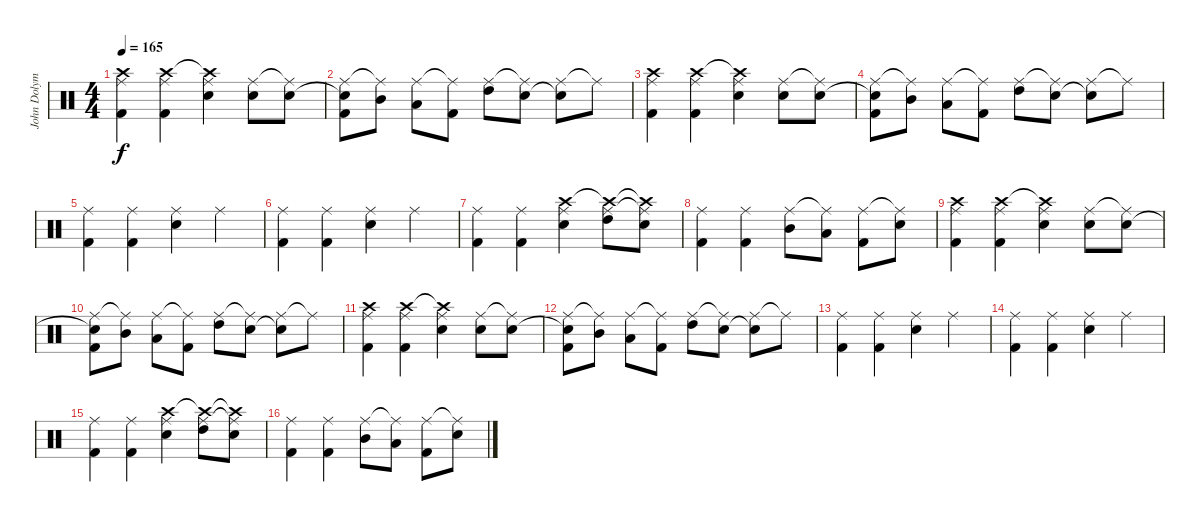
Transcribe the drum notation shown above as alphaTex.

\track ("John Dolyman" "John Dolym") {instrument percussion}
\staff {score}
\articulation defaults
\ts (4 4)
\tempo 165
\clef neutral
\ks c
("Ride (middle)" "Crash high (hit)" "Kick (hit) 2").4{dy f} ("Ride (middle)" "Crash high (hit)" "Kick (hit) 2").4 ("Ride (middle)" "Crash high (hit)"{t} "Electric Snare (hit)").4 ("Ride (middle)" "Electric Snare (hit)").8 ("Ride (middle)"{t} "Electric Snare (hit)").8 |
("Ride (middle)" "Electric Snare (hit)"{t} "Kick (hit) 2").8 ("Ride (middle)"{t} "Mid Tom (hit)").8 ("Ride (middle)" "Low Tom (hit)").8 ("Ride (middle)"{t} "Kick (hit) 2").8 ("Ride (middle)" "High Tom (hit)").8 ("Ride (middle)"{t} "Electric Snare (hit)").8 ("Ride (middle)" "Electric Snare (hit)"{t}).8 "Ride (middle)"{t}.8 |
("Ride (middle)" "Crash high (hit)" "Kick (hit) 2").4 ("Ride (middle)" "Crash high (hit)" "Kick (hit) 2").4 ("Ride (middle)" "Crash high (hit)"{t} "Electric Snare (hit)").4 ("Ride (middle)" "Electric Snare (hit)").8 ("Ride (middle)"{t} "Electric Snare (hit)").8 |
("Ride (middle)" "Electric Snare (hit)"{t} "Kick (hit) 2").8 ("Ride (middle)"{t} "Mid Tom (hit)").8 ("Ride (middle)" "Low Tom (hit)").8 ("Ride (middle)"{t} "Kick (hit) 2").8 ("Ride (middle)" "High Tom (hit)").8 ("Ride (middle)"{t} "Electric Snare (hit)").8 ("Ride (middle)" "Electric Snare (hit)"{t}).8 "Ride (middle)"{t}.8 |
("Ride (middle)" "Kick (hit) 2").4 ("Ride (middle)" "Kick (hit) 2").4 ("Ride (middle)" "Electric Snare (hit)").4 "Ride (middle)".4 |
("Ride (middle)" "Kick (hit) 2").4 ("Ride (middle)" "Kick (hit) 2").4 ("Ride (middle)" "Electric Snare (hit)").4 "Ride (middle)".4 |
("Ride (middle)" "Kick (hit) 2").4 ("Ride (middle)" "Kick (hit) 2").4 ("Ride (middle)" "Crash high (hit)" "Electric Snare (hit)").4 ("Ride (middle)" "Crash high (hit)"{t} "High Tom (hit)").8 ("Ride (middle)"{t} "Crash high (hit)"{t} "Electric Snare (hit)").8 |
("Ride (middle)" "Kick (hit) 2").4 ("Ride (middle)" "Kick (hit) 2").4 ("Ride (middle)" "Mid Tom (hit)").8 ("Ride (middle)"{t} "Low Tom (hit)").8 ("Ride (middle)" "Kick (hit) 2").8 ("Ride (middle)"{t} "Electric Snare (hit)").8 |
("Ride (middle)" "Crash high (hit)" "Kick (hit) 2").4 ("Ride (middle)" "Crash high (hit)" "Kick (hit) 2").4 ("Ride (middle)" "Crash high (hit)"{t} "Electric Snare (hit)").4 ("Ride (middle)" "Electric Snare (hit)").8 ("Ride (middle)"{t} "Electric Snare (hit)").8 |
("Ride (middle)" "Electric Snare (hit)"{t} "Kick (hit) 2").8 ("Ride (middle)"{t} "Mid Tom (hit)").8 ("Ride (middle)" "Low Tom (hit)").8 ("Ride (middle)"{t} "Kick (hit) 2").8 ("Ride (middle)" "High Tom (hit)").8 ("Ride (middle)"{t} "Electric Snare (hit)").8 ("Ride (middle)" "Electric Snare (hit)"{t}).8 "Ride (middle)"{t}.8 |
("Ride (middle)" "Crash high (hit)" "Kick (hit) 2").4 ("Ride (middle)" "Crash high (hit)" "Kick (hit) 2").4 ("Ride (middle)" "Crash high (hit)"{t} "Electric Snare (hit)").4 ("Ride (middle)" "Electric Snare (hit)").8 ("Ride (middle)"{t} "Electric Snare (hit)").8 |
("Ride (middle)" "Electric Snare (hit)"{t} "Kick (hit) 2").8 ("Ride (middle)"{t} "Mid Tom (hit)").8 ("Ride (middle)" "Low Tom (hit)").8 ("Ride (middle)"{t} "Kick (hit) 2").8 ("Ride (middle)" "High Tom (hit)").8 ("Ride (middle)"{t} "Electric Snare (hit)").8 ("Ride (middle)" "Electric Snare (hit)"{t}).8 "Ride (middle)"{t}.8 |
("Ride (middle)" "Kick (hit) 2").4 ("Ride (middle)" "Kick (hit) 2").4 ("Ride (middle)" "Electric Snare (hit)").4 "Ride (middle)".4 |
("Ride (middle)" "Kick (hit) 2").4 ("Ride (middle)" "Kick (hit) 2").4 ("Ride (middle)" "Electric Snare (hit)").4 "Ride (middle)".4 |
("Ride (middle)" "Kick (hit) 2").4 ("Ride (middle)" "Kick (hit) 2").4 ("Ride (middle)" "Crash high (hit)" "Electric Snare (hit)").4 ("Ride (middle)" "Crash high (hit)"{t} "High Tom (hit)").8 ("Ride (middle)"{t} "Crash high (hit)"{t} "Electric Snare (hit)").8 |
("Ride (middle)" "Kick (hit) 2").4 ("Ride (middle)" "Kick (hit) 2").4 ("Ride (middle)" "Mid Tom (hit)").8 ("Ride (middle)"{t} "Low Tom (hit)").8 ("Ride (middle)" "Kick (hit) 2").8 ("Ride (middle)"{t} "Electric Snare (hit)").8
